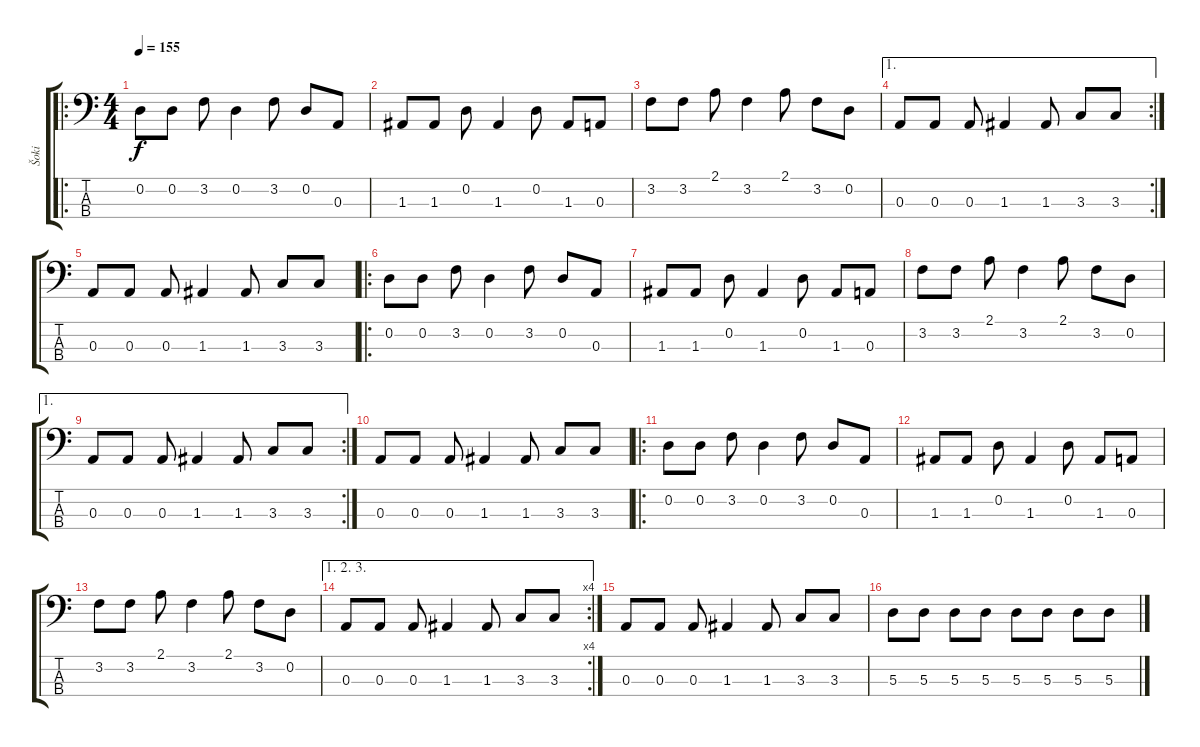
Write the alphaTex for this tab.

\track ("Šoki" "Šoki") {instrument electricbassfinger}
\staff {score tabs}
\tuning (G2 D2 A1 E1) {hide}
\ro
\ts (4 4)
\tempo 155
\clef f4
\ks c
0.2.8{dy f instrument electricbassfinger} 0.2.8 3.2.8 0.2.4 3.2.8 0.2.8 0.3.8 |
1.3.8 1.3.8 0.2.8 1.3.4 0.2.8 1.3.8 0.3.8 |
3.2.8 3.2.8 2.1.8 3.2.4 2.1.8 3.2.8 0.2.8 |
\ae 1
\rc 2
0.3.8 0.3.8 0.3.8 1.3.4 1.3.8 3.3.8 3.3.8 |
0.3.8 0.3.8 0.3.8 1.3.4 1.3.8 3.3.8 3.3.8 |
\ro
0.2.8 0.2.8 3.2.8 0.2.4 3.2.8 0.2.8 0.3.8 |
1.3.8 1.3.8 0.2.8 1.3.4 0.2.8 1.3.8 0.3.8 |
3.2.8 3.2.8 2.1.8 3.2.4 2.1.8 3.2.8 0.2.8 |
\ae 1
\rc 2
0.3.8 0.3.8 0.3.8 1.3.4 1.3.8 3.3.8 3.3.8 |
0.3.8 0.3.8 0.3.8 1.3.4 1.3.8 3.3.8 3.3.8 |
\ro
0.2.8 0.2.8 3.2.8 0.2.4 3.2.8 0.2.8 0.3.8 |
1.3.8 1.3.8 0.2.8 1.3.4 0.2.8 1.3.8 0.3.8 |
3.2.8 3.2.8 2.1.8 3.2.4 2.1.8 3.2.8 0.2.8 |
\ae (1 2 3)
\rc 4
0.3.8 0.3.8 0.3.8 1.3.4 1.3.8 3.3.8 3.3.8 |
0.3.8 0.3.8 0.3.8 1.3.4 1.3.8 3.3.8 3.3.8 |
5.3.8 5.3.8 5.3.8 5.3.8 5.3.8 5.3.8 5.3.8 5.3.8
